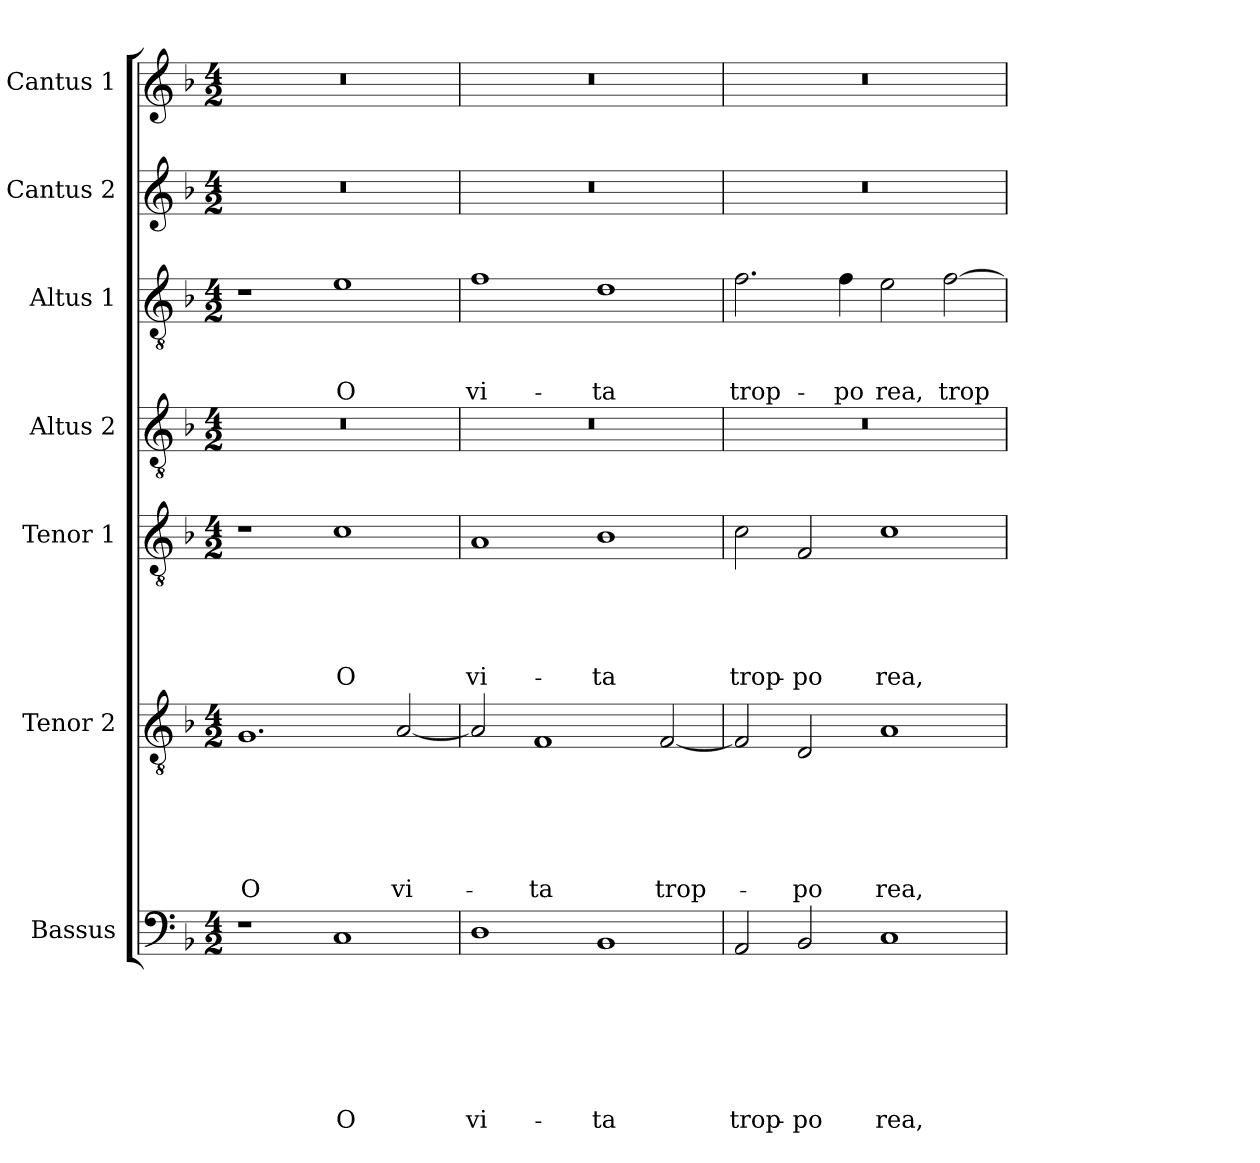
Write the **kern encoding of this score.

**kern	**text	**text	**text	**text	**text	**text	**text	**kern	**text	**text	**text	**text	**text	**text	**kern	**text	**text	**text	**text	**text	**kern	**kern	**text	**text	**text	**kern	**kern
*part7	*part7	*part7	*part7	*part7	*part7	*part7	*part7	*part6	*part6	*part6	*part6	*part6	*part6	*part6	*part5	*part5	*part5	*part5	*part5	*part5	*part4	*part3	*part3	*part3	*part3	*part2	*part1
*staff7	*staff7	*staff7	*staff7	*staff7	*staff7	*staff7	*staff7	*staff6	*staff6	*staff6	*staff6	*staff6	*staff6	*staff6	*staff5	*staff5	*staff5	*staff5	*staff5	*staff5	*staff4	*staff3	*staff3	*staff3	*staff3	*staff2	*staff1
*I"Bassus	*	*	*	*	*	*	*	*I"Tenor 2	*	*	*	*	*	*	*I"Tenor 1	*	*	*	*	*	*I"Altus 2	*I"Altus 1	*	*	*	*I"Cantus 2	*I"Cantus 1
*clefF4	*	*	*	*	*	*	*	*clefGv2	*	*	*	*	*	*	*clefGv2	*	*	*	*	*	*clefGv2	*clefGv2	*	*	*	*clefG2	*clefG2
*k[b-]	*	*	*	*	*	*	*	*k[b-]	*	*	*	*	*	*	*k[b-]	*	*	*	*	*	*k[b-]	*k[b-]	*	*	*	*k[b-]	*k[b-]
*d:	*	*	*	*	*	*	*	*d:	*	*	*	*	*	*	*d:	*	*	*	*	*	*d:	*d:	*	*	*	*d:	*d:
*M4/2	*	*	*	*	*	*	*	*M4/2	*	*	*	*	*	*	*M4/2	*	*	*	*	*	*M4/2	*M4/2	*	*	*	*M4/2	*M4/2
=1	=1	=1	=1	=1	=1	=1	=1	=1	=1	=1	=1	=1	=1	=1	=1	=1	=1	=1	=1	=1	=1	=1	=1	=1	=1	=1	=1
!	!	!	!	!	!	!	!	!	!	!	!	!	!	!LO:LY:b	!	!	!	!	!	!	!	!	!	!	!	!	!
1r	.	.	.	.	.	.	.	1.G	.	.	.	.	.	O	1r	.	.	.	.	.	0r	1r	.	.	.	0r	0r
!	!	!	!	!	!	!	!LO:LY:b	!	!	!	!	!	!	!	!	!	!	!	!	!LO:LY:b	!	!	!	!	!LO:LY:b	!	!
1C	.	.	.	.	.	.	O	.	.	.	.	.	.	.	1c	.	.	.	.	O	.	1e	.	.	O	.	.
!	!	!	!	!	!	!	!	!	!	!	!	!	!	!LO:LY:b	!	!	!	!	!	!	!	!	!	!	!	!	!
.	.	.	.	.	.	.	.	[2A/	.	.	.	.	.	vi-	.	.	.	.	.	.	.	.	.	.	.	.	.
=2	=2	=2	=2	=2	=2	=2	=2	=2	=2	=2	=2	=2	=2	=2	=2	=2	=2	=2	=2	=2	=2	=2	=2	=2	=2	=2	=2
!	!	!	!	!	!	!	!LO:LY:b	!	!	!	!	!	!	!	!	!	!	!	!	!LO:LY:b	!	!	!	!	!LO:LY:b	!	!
1D	.	.	.	.	.	.	vi-	2A/]	.	.	.	.	.	.	1A	.	.	.	.	vi-	0r	1f	.	.	vi-	0r	0r
!	!	!	!	!	!	!	!	!	!	!	!	!	!	!LO:LY:b	!	!	!	!	!	!	!	!	!	!	!	!	!
.	.	.	.	.	.	.	.	1F	.	.	.	.	.	-ta	.	.	.	.	.	.	.	.	.	.	.	.	.
!	!	!	!	!	!	!	!LO:LY:b	!	!	!	!	!	!	!	!	!	!	!	!	!LO:LY:b	!	!	!	!	!LO:LY:b	!	!
1BB-	.	.	.	.	.	.	-ta	.	.	.	.	.	.	.	1B-	.	.	.	.	-ta	.	1d	.	.	-ta	.	.
!	!	!	!	!	!	!	!	!	!	!	!	!	!	!LO:LY:b	!	!	!	!	!	!	!	!	!	!	!	!	!
.	.	.	.	.	.	.	.	[2F/	.	.	.	.	.	trop-	.	.	.	.	.	.	.	.	.	.	.	.	.
=3	=3	=3	=3	=3	=3	=3	=3	=3	=3	=3	=3	=3	=3	=3	=3	=3	=3	=3	=3	=3	=3	=3	=3	=3	=3	=3	=3
!	!	!	!	!	!	!	!LO:LY:b	!	!	!	!	!	!	!	!	!	!	!	!	!LO:LY:b	!	!	!	!	!LO:LY:b	!	!
2AA/	.	.	.	.	.	.	trop-	2F/]	.	.	.	.	.	.	2c\	.	.	.	.	trop-	0r	2.f\	.	.	trop-	0r	0r
!	!	!	!	!	!	!	!LO:LY:b	!	!	!	!	!	!	!LO:LY:b	!	!	!	!	!	!LO:LY:b	!	!	!	!	!	!	!
2BB-/	.	.	.	.	.	.	-po	2D/	.	.	.	.	.	-po	2F/	.	.	.	.	-po	.	.	.	.	.	.	.
!	!	!	!	!	!	!	!	!	!	!	!	!	!	!	!	!	!	!	!	!	!	!	!	!	!LO:LY:b	!	!
.	.	.	.	.	.	.	.	.	.	.	.	.	.	.	.	.	.	.	.	.	.	4f\	.	.	-po	.	.
!	!	!	!	!	!	!	!LO:LY:b	!	!	!	!	!	!	!LO:LY:b	!	!	!	!	!	!LO:LY:b	!	!	!	!	!LO:LY:b	!	!
1C	.	.	.	.	.	.	rea,	1A	.	.	.	.	.	rea,	1c	.	.	.	.	rea,	.	2e\	.	.	rea,	.	.
!	!	!	!	!	!	!	!	!	!	!	!	!	!	!	!	!	!	!	!	!	!	!	!	!	!LO:LY:b	!	!
.	.	.	.	.	.	.	.	.	.	.	.	.	.	.	.	.	.	.	.	.	.	[2f\	.	.	trop-	.	.
=	=	=	=	=	=	=	=	=	=	=	=	=	=	=	=	=	=	=	=	=	=	=	=	=	=	=	=
*-	*-	*-	*-	*-	*-	*-	*-	*-	*-	*-	*-	*-	*-	*-	*-	*-	*-	*-	*-	*-	*-	*-	*-	*-	*-	*-	*-
